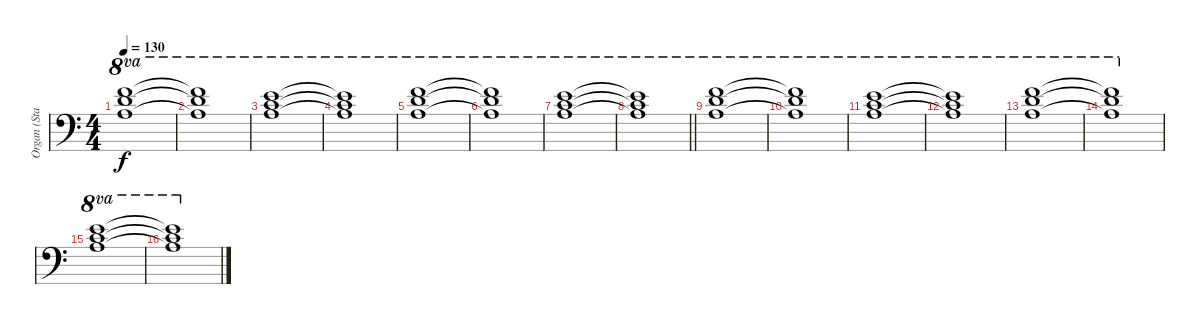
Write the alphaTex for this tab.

\track ("Organ (Staff 2)" "Organ (Sta") {instrument drawbarorgan}
\staff {score}
\tuning (E4 B3 G3 D3 A2 E2 B1) {hide}
\ts (4 4)
\tempo 130
\clef f4
\ks c
(13.1 10.2 19.3).1{ot 8va dy f} |
(13.1{t} 10.2{t} 19.3{t}).1{ot 8va} |
(12.1 10.2 17.3).1{ot 8va} |
(12.1{t} 10.2{t} 17.3{t}).1{ot 8va} |
(13.1 10.2 19.3).1{ot 8va} |
(13.1{t} 10.2{t} 19.3{t}).1{ot 8va} |
(12.1 10.2 17.3).1{ot 8va} |
\barLineRight lightlight
(12.1{t} 10.2{t} 17.3{t}).1{ot 8va} |
(13.1 10.2 19.3).1{ot 8va} |
(13.1{t} 10.2{t} 19.3{t}).1{ot 8va} |
(12.1 10.2 17.3).1{ot 8va} |
(12.1{t} 10.2{t} 17.3{t}).1{ot 8va} |
(13.1 10.2 19.3).1{ot 8va} |
(13.1{t} 10.2{t} 19.3{t}).1{ot 8va} |
(12.1 10.2 17.3).1{ot 8va} |
(12.1{t} 10.2{t} 17.3{t}).1{ot 8va}
